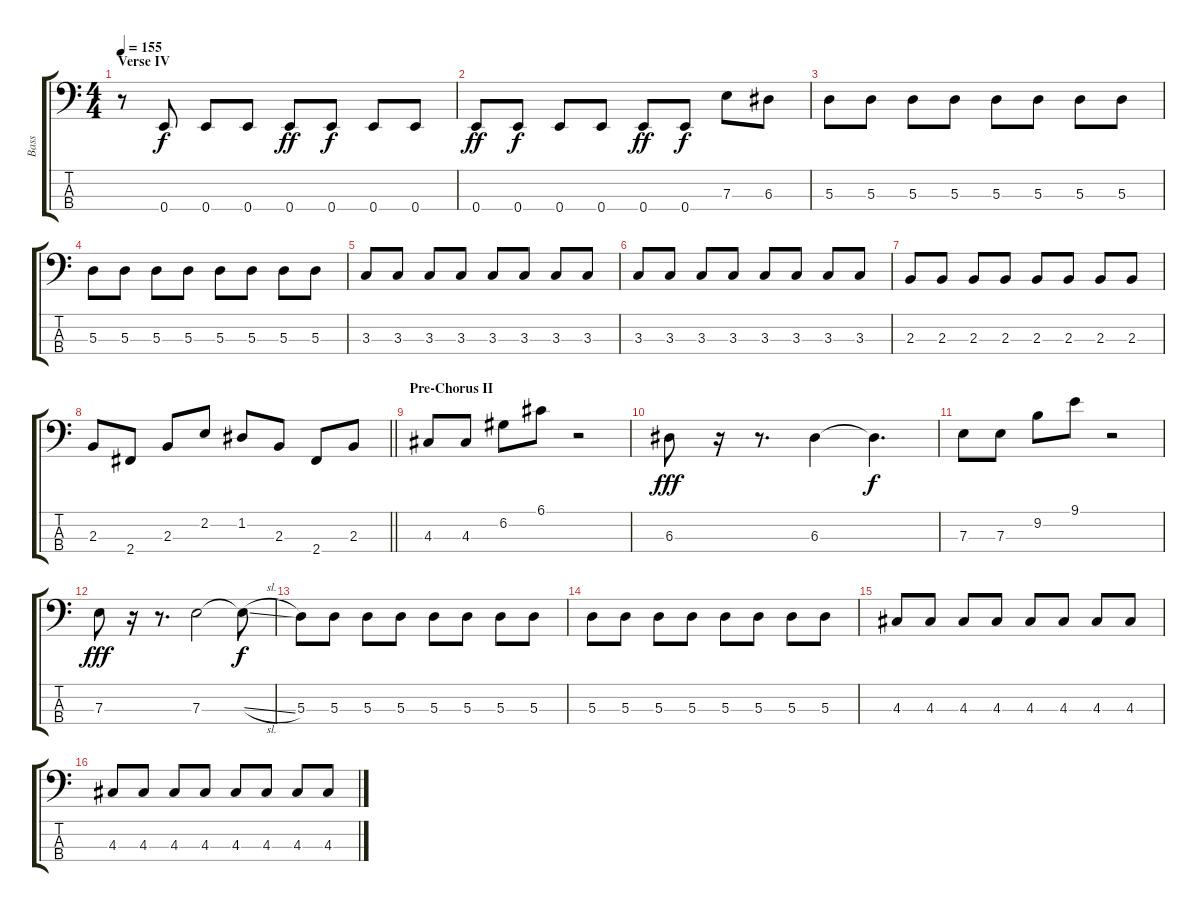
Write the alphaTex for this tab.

\track ("Bass" "Bass") {instrument electricbasspick}
\staff {score tabs}
\tuning (G2 D2 A1 E1) {hide}
\ts (4 4)
\section ("" "Verse IV")
\tempo 155
\clef f4
\ks c
r.8{dy f} 0.4.8 0.4.8 0.4.8 0.4.8{dy ff} 0.4.8{dy f} 0.4.8 0.4.8 |
0.4.8{dy ff} 0.4.8{dy f} 0.4.8 0.4.8 0.4.8{dy ff} 0.4.8{dy f} 7.3.8 6.3.8 |
5.3.8 5.3.8 5.3.8 5.3.8 5.3.8 5.3.8 5.3.8 5.3.8 |
5.3.8 5.3.8 5.3.8 5.3.8 5.3.8 5.3.8 5.3.8 5.3.8 |
3.3.8 3.3.8 3.3.8 3.3.8 3.3.8 3.3.8 3.3.8 3.3.8 |
3.3.8 3.3.8 3.3.8 3.3.8 3.3.8 3.3.8 3.3.8 3.3.8 |
2.3.8 2.3.8 2.3.8 2.3.8 2.3.8 2.3.8 2.3.8 2.3.8 |
\barLineRight lightlight
2.3.8 2.4.8 2.3.8 2.2.8 1.2.8 2.3.8 2.4.8 2.3.8 |
\section ("" "Pre-Chorus II")
4.3.8 4.3.8 6.2.8 6.1.8 r.2 |
6.3.8{dy fff} r.16 r.8{d} 6.3.4 6.3{t}.4{d dy f} |
7.3.8 7.3.8 9.2.8 9.1.8 r.2 |
7.3.8{dy fff} r.16 r.8{d} 7.3.2 7.3{sl t}.8{dy f} |
5.3.8 5.3.8 5.3.8 5.3.8 5.3.8 5.3.8 5.3.8 5.3.8 |
5.3.8 5.3.8 5.3.8 5.3.8 5.3.8 5.3.8 5.3.8 5.3.8 |
4.3.8 4.3.8 4.3.8 4.3.8 4.3.8 4.3.8 4.3.8 4.3.8 |
4.3.8 4.3.8 4.3.8 4.3.8 4.3.8 4.3.8 4.3.8 4.3.8
